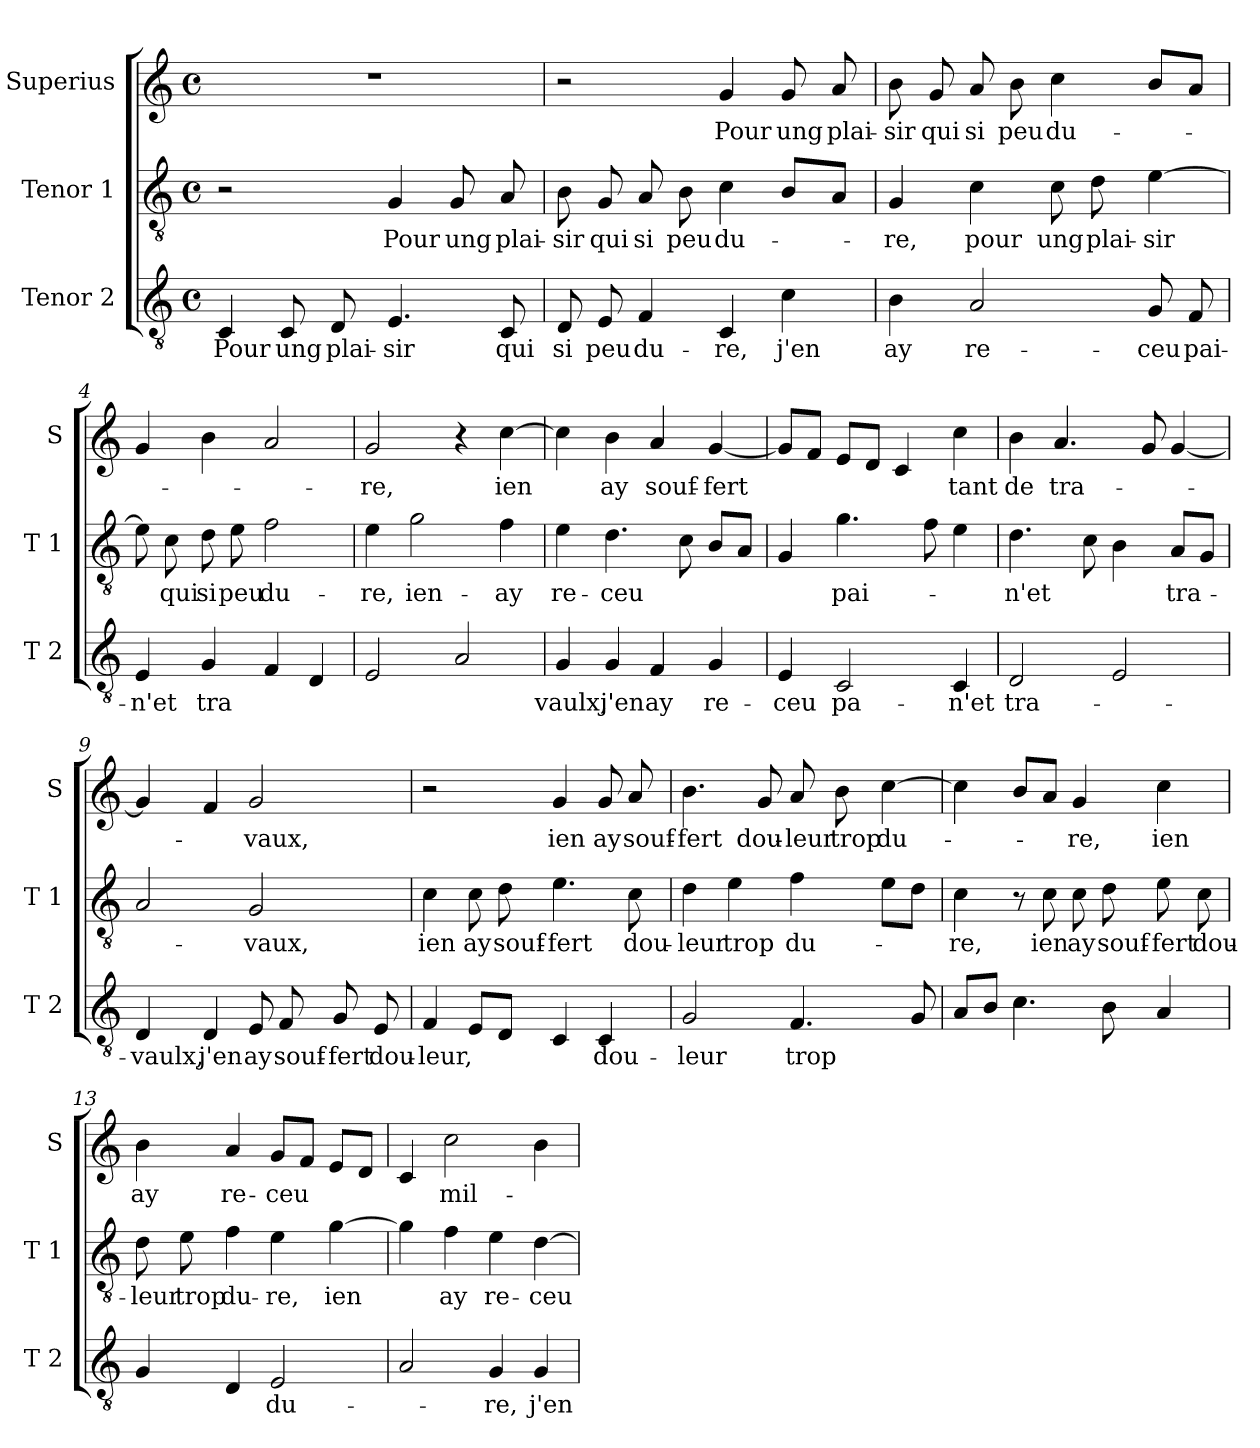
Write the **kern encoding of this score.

**kern	**text	**kern	**text	**kern	**text
*part3	*part3	*part2	*part2	*part1	*part1
*staff3	*staff3	*staff2	*staff2	*staff1	*staff1
*I"Tenor 2	*	*I"Tenor 1	*	*I"Superius	*
*I'T 2	*	*I'T 1	*	*I'S	*
*clefGv2	*	*clefGv2	*	*clefG2	*
*k[]	*	*k[]	*	*k[]	*
*C:	*	*C:	*	*C:	*
*M4/4	*	*M4/4	*	*M4/4	*
*met(c)	*	*met(c)	*	*met(c)	*
=1	=1	=1	=1	=1	=1
!	!LO:LY:b	!	!	!	!
4C/	Pour	2r	.	1r	.
!	!LO:LY:b	!	!	!	!
8C/	ung	.	.	.	.
!	!LO:LY:b	!	!	!	!
8D/	plai-	.	.	.	.
!	!LO:LY:b	!	!LO:LY:b	!	!
4.E/	-sir	4G/	Pour	.	.
!	!	!	!LO:LY:b	!	!
.	.	8G/	ung	.	.
!	!LO:LY:b	!	!LO:LY:b	!	!
8C/	qui	8A/	plai-	.	.
=2	=2	=2	=2	=2	=2
!	!LO:LY:b	!	!LO:LY:b	!	!
8D/	si	8B\	-sir	2r	.
!	!LO:LY:b	!	!LO:LY:b	!	!
8E/	peu	8G/	qui	.	.
!	!LO:LY:b	!	!LO:LY:b	!	!
4F/	du-	8A/	si	.	.
!	!	!	!LO:LY:b	!	!
.	.	8B\	peu	.	.
!	!LO:LY:b	!	!LO:LY:b	!	!LO:LY:b
4C/	-re,	4c\	du-	4g/	Pour
!	!LO:LY:b	!	!	!	!LO:LY:b
4c\	j'en	8B/L	.	8g/	ung
!	!	!	!	!	!LO:LY:b
.	.	8A/J	.	8a/	plai-
=3	=3	=3	=3	=3	=3
!	!LO:LY:b	!	!LO:LY:b	!	!LO:LY:b
4B\	ay	4G/	-re,	8b\	-sir
!	!	!	!	!	!LO:LY:b
.	.	.	.	8g/	qui
!	!LO:LY:b	!	!LO:LY:b	!	!LO:LY:b
2A/	re-	4c\	pour	8a/	si
!	!	!	!	!	!LO:LY:b
.	.	.	.	8b\	peu
!	!	!	!LO:LY:b	!	!LO:LY:b
.	.	8c\	ung	4cc\	du-
!	!	!	!LO:LY:b	!	!
.	.	8d\	plai-	.	.
!	!LO:LY:b	!	!LO:LY:b	!	!
8G/	-ceu	[4e\	-sir	8b/L	.
!	!LO:LY:b	!	!	!	!
8F/	pai-	.	.	8a/J	.
=4	=4	=4	=4	=4	=4
!	!LO:LY:b	!	!	!	!
4E/	-n'et	8e\]	.	4g/	.
!	!	!	!LO:LY:b	!	!
.	.	8c\	qui	.	.
!	!LO:LY:b	!	!LO:LY:b	!	!
4G/	tra	8d\	si	4b\	.
!	!	!	!LO:LY:b	!	!
.	.	8e\	peu	.	.
!	!	!	!LO:LY:b	!	!
4F/	.	2f\	du-	2a/	.
4D/	.	.	.	.	.
!!LO:LB:g=z
=5	=5	=5	=5	=5	=5
!	!	!	!LO:LY:b	!	!LO:LY:b
2E/	.	4e\	-re,	2g/	-re,
!	!	!	!LO:LY:b	!	!
.	.	2g\	ien-	.	.
2A/	.	.	.	4r	.
!	!	!	!LO:LY:b	!	!LO:LY:b
.	.	4f\	-ay	[4cc\	ien
=6	=6	=6	=6	=6	=6
!	!LO:LY:b	!	!LO:LY:b	!	!
4G/	vaulx,	4e\	re-	4cc\]	.
!	!LO:LY:b	!	!LO:LY:b	!	!LO:LY:b
4G/	j'en	4.d\	-ceu	4b\	ay
!	!LO:LY:b	!	!	!	!LO:LY:b
4F/	ay	.	.	4a/	souf-
.	.	8c\	.	.	.
!	!LO:LY:b	!	!	!	!LO:LY:b
4G/	re-	8B/L	.	[4g/	-fert
.	.	8A/J	.	.	.
=7	=7	=7	=7	=7	=7
!	!LO:LY:b	!	!	!	!
4E/	-ceu	4G/	.	8g/L]	.
.	.	.	.	8f/J	.
!	!LO:LY:b	!	!LO:LY:b	!	!
2C/	pa-	4.g\	pai-	8e/L	.
.	.	.	.	8d/J	.
.	.	.	.	4c/	.
.	.	8f\	.	.	.
!	!LO:LY:b	!	!	!	!LO:LY:b
4C/	-n'et	4e\	.	4cc\	tant
=8	=8	=8	=8	=8	=8
!	!LO:LY:b	!	!LO:LY:b	!	!LO:LY:b
2D/	tra-	4.d\	-n'et	4b\	de
!	!	!	!	!	!LO:LY:b
.	.	.	.	4.a/	tra-
.	.	8c\	.	.	.
2E/	.	4B\	.	.	.
.	.	.	.	8g/	.
!	!	!	!LO:LY:b	!	!
.	.	8A/L	tra-	[4g/	.
.	.	8G/J	.	.	.
!!LO:LB:g=z
=9	=9	=9	=9	=9	=9
!	!LO:LY:b	!	!	!	!
4D/	-vaulx,	2A/	.	4g/]	.
!	!LO:LY:b	!	!	!	!
4D/	j'en	.	.	4f/	.
!	!LO:LY:b	!	!LO:LY:b	!	!LO:LY:b
8E/	ay	2G/	-vaux,	2g/	-vaux,
!	!LO:LY:b	!	!	!	!
8F/	souf-	.	.	.	.
!	!LO:LY:b	!	!	!	!
8G/	-fert	.	.	.	.
!	!LO:LY:b	!	!	!	!
8E/	dou-	.	.	.	.
=10	=10	=10	=10	=10	=10
!	!LO:LY:b	!	!LO:LY:b	!	!
4F/	-leur,	4c\	ien	2r	.
!	!	!	!LO:LY:b	!	!
8E/L	.	8c\	ay	.	.
!	!	!	!LO:LY:b	!	!
8D/J	.	8d\	souf-	.	.
!	!	!	!LO:LY:b	!	!LO:LY:b
4C/	.	4.e\	-fert	4g/	ien
!	!LO:LY:b	!	!	!	!LO:LY:b
4C/	dou-	.	.	8g/	ay
!	!	!	!LO:LY:b	!	!LO:LY:b
.	.	8c\	dou-	8a/	souf-
=11	=11	=11	=11	=11	=11
!	!LO:LY:b	!	!LO:LY:b	!	!LO:LY:b
2G/	-leur	4d\	-leur	4.b\	-fert
!	!	!	!LO:LY:b	!	!
.	.	4e\	trop	.	.
!	!	!	!	!	!LO:LY:b
.	.	.	.	8g/	dou-
!	!LO:LY:b	!	!LO:LY:b	!	!LO:LY:b
4.F/	trop	4f\	du-	8a/	-leur
!	!	!	!	!	!LO:LY:b
.	.	.	.	8b\	trop
!	!	!	!	!	!LO:LY:b
.	.	8e\L	.	[4cc\	du-
8G/	.	8d\J	.	.	.
=12	=12	=12	=12	=12	=12
!	!	!	!LO:LY:b	!	!
8A/L	.	4c\	-re,	4cc\]	.
8B/J	.	.	.	.	.
4.c\	.	8r	.	8b/L	.
!	!	!	!LO:LY:b	!	!
.	.	8c\	ien	8a/J	.
!	!	!	!LO:LY:b	!	!LO:LY:b
.	.	8c\	ay	4g/	-re,
!	!	!	!LO:LY:b	!	!
8B\	.	8d\	souf-	.	.
!	!	!	!LO:LY:b	!	!LO:LY:b
4A/	.	8e\	-fert	4cc\	ien
!	!	!	!LO:LY:b	!	!
.	.	8c\	dou-	.	.
!!LO:PB:g=z
=13	=13	=13	=13	=13	=13
!	!	!	!LO:LY:b	!	!LO:LY:b
4G/	.	8d\	-leur	4b\	ay
!	!	!	!LO:LY:b	!	!
.	.	8e\	trop	.	.
!	!	!	!LO:LY:b	!	!LO:LY:b
4D/	.	4f\	du-	4a/	re-
!	!LO:LY:b	!	!LO:LY:b	!	!LO:LY:b
2E/	du-	4e\	-re,	8g/L	-ceu
.	.	.	.	8f/J	.
!	!	!	!LO:LY:b	!	!
.	.	[4g\	ien	8e/L	.
.	.	.	.	8d/J	.
=14	=14	=14	=14	=14	=14
2A/	.	4g\]	.	4c/	.
!	!	!	!LO:LY:b	!	!LO:LY:b
.	.	4f\	ay	2cc\	mil-
!	!LO:LY:b	!	!LO:LY:b	!	!
4G/	-re,	4e\	re-	.	.
!	!LO:LY:b	!	!LO:LY:b	!	!
4G/	j'en	[4d\	-ceu	4b\	.
=	=	=	=	=	=
*-	*-	*-	*-	*-	*-
